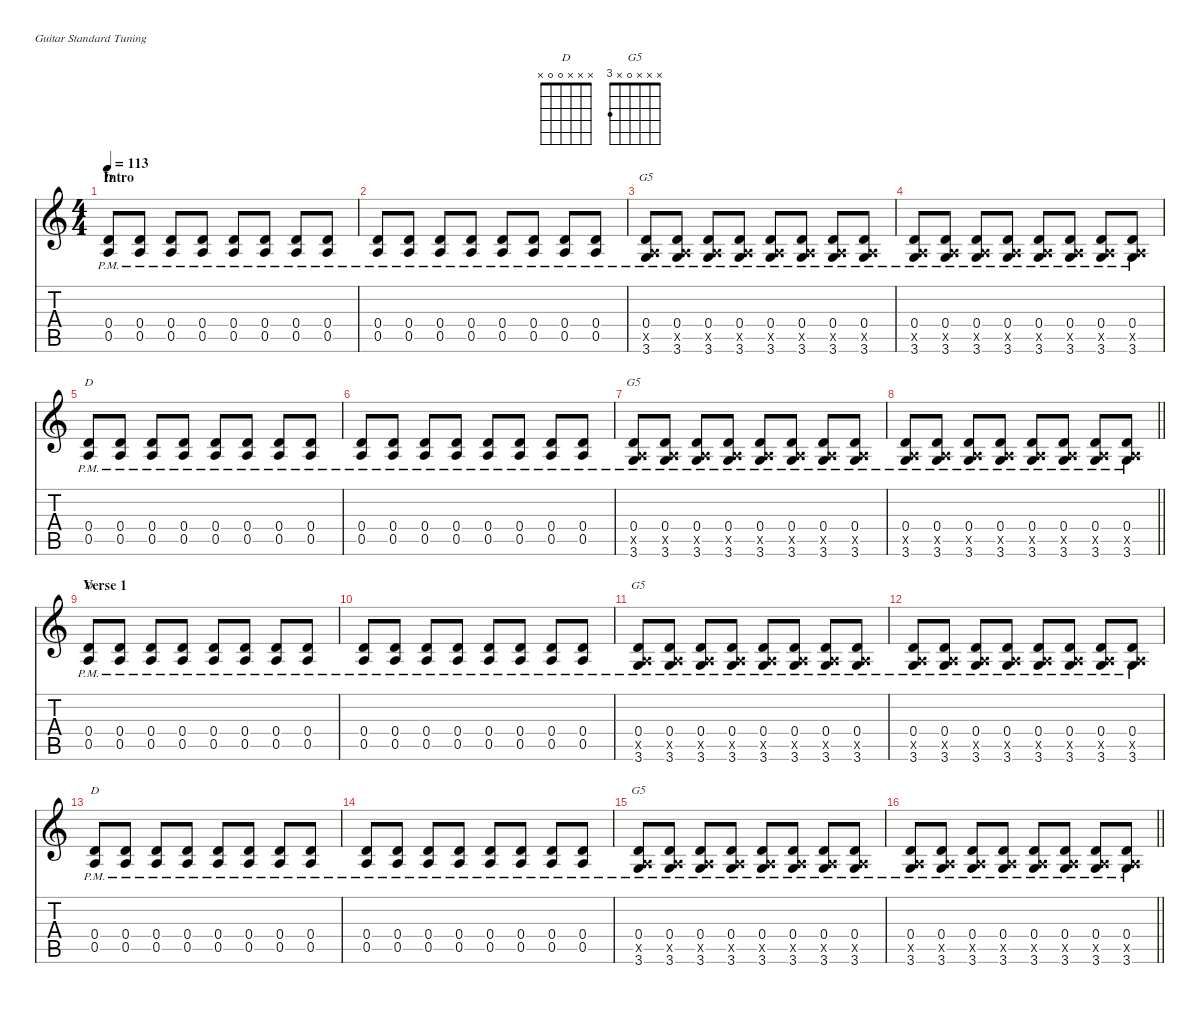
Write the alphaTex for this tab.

\defaultSystemsLayout 4
\hideDynamics
\bracketExtendMode nobrackets
\singleTrackTrackNamePolicy hidden
\multiTrackTrackNamePolicy hidden
\firstSystemTrackNameMode fullname
\firstSystemTrackNameOrientation horizontal
\otherSystemsTrackNameOrientation horizontal
\track ("Guitar (rythm clean)" "el.guit.") {instrument electricguitarclean}
\staff {score tabs}
\tuning (E4 B3 G3 D3 A2 E2)
\chord ("D" x x x 0 0 x)
\chord ("G5" x x x 0 x 3)
\ts (4 4)
\section ("" "Intro")
\tempo 113
\clef g2
\ks c
(0.4{pm} 0.5{pm}).8{ch "D" dy mf instrument electricguitarclean beam Up} (0.4{pm} 0.5{pm}).8{dy mp beam Up} (0.4{pm} 0.5{pm}).8{beam Up} (0.4{pm} 0.5{pm}).8{beam Up} (0.4{pm} 0.5{pm}).8{beam Up} (0.4{pm} 0.5{pm}).8{beam Up} (0.4{pm} 0.5{pm}).8{beam Up} (0.4{pm} 0.5{pm}).8{beam Up} |
(0.4{pm} 0.5{pm}).8{dy mf beam Up} (0.4{pm} 0.5{pm}).8{dy mp beam Up} (0.4{pm} 0.5{pm}).8{beam Up} (0.4{pm} 0.5{pm}).8{beam Up} (0.4{pm} 0.5{pm}).8{beam Up} (0.4{pm} 0.5{pm}).8{beam Up} (0.4{pm} 0.5{pm}).8{beam Up} (0.4{pm} 0.5{pm}).8{beam Up} |
(0.4{pm} 0.5{x} 3.6{pm}).8{ch "G5" beam Up} (0.4{pm} 0.5{x} 3.6{pm}).8{beam Up} (0.4{pm} 0.5{x} 3.6{pm}).8{beam Up} (0.4{pm} 0.5{x} 3.6{pm}).8{beam Up} (0.4{pm} 0.5{x} 3.6{pm}).8{beam Up} (0.4{pm} 0.5{x} 3.6{pm}).8{beam Up} (0.4{pm} 0.5{x} 3.6{pm}).8{beam Up} (0.4{pm} 0.5{x} 3.6{pm}).8{beam Up} |
(0.4{pm} 0.5{x} 3.6{pm}).8{beam Up} (0.4{pm} 0.5{x} 3.6{pm}).8{beam Up} (0.4{pm} 0.5{x} 3.6{pm}).8{beam Up} (0.4{pm} 0.5{x} 3.6{pm}).8{beam Up} (0.4{pm} 0.5{x} 3.6{pm}).8{beam Up} (0.4{pm} 0.5{x} 3.6{pm}).8{beam Up} (0.4{pm} 0.5{x} 3.6{pm}).8{beam Up} (0.4{pm} 0.5{x} 3.6{pm}).8{beam Up} |
(0.4{pm} 0.5{pm}).8{ch "D" dy mf beam Up} (0.4{pm} 0.5{pm}).8{dy mp beam Up} (0.4{pm} 0.5{pm}).8{beam Up} (0.4{pm} 0.5{pm}).8{beam Up} (0.4{pm} 0.5{pm}).8{beam Up} (0.4{pm} 0.5{pm}).8{beam Up} (0.4{pm} 0.5{pm}).8{beam Up} (0.4{pm} 0.5{pm}).8{beam Up} |
(0.4{pm} 0.5{pm}).8{dy mf beam Up} (0.4{pm} 0.5{pm}).8{dy mp beam Up} (0.4{pm} 0.5{pm}).8{beam Up} (0.4{pm} 0.5{pm}).8{beam Up} (0.4{pm} 0.5{pm}).8{beam Up} (0.4{pm} 0.5{pm}).8{beam Up} (0.4{pm} 0.5{pm}).8{beam Up} (0.4{pm} 0.5{pm}).8{beam Up} |
(0.4{pm} 0.5{x} 3.6{pm}).8{ch "G5" beam Up} (0.4{pm} 0.5{x} 3.6{pm}).8{beam Up} (0.4{pm} 0.5{x} 3.6{pm}).8{beam Up} (0.4{pm} 0.5{x} 3.6{pm}).8{beam Up} (0.4{pm} 0.5{x} 3.6{pm}).8{beam Up} (0.4{pm} 0.5{x} 3.6{pm}).8{beam Up} (0.4{pm} 0.5{x} 3.6{pm}).8{beam Up} (0.4{pm} 0.5{x} 3.6{pm}).8{beam Up} |
\barLineRight lightlight
(0.4{pm} 0.5{x} 3.6{pm}).8{beam Up} (0.4{pm} 0.5{x} 3.6{pm}).8{beam Up} (0.4{pm} 0.5{x} 3.6{pm}).8{beam Up} (0.4{pm} 0.5{x} 3.6{pm}).8{beam Up} (0.4{pm} 0.5{x} 3.6{pm}).8{beam Up} (0.4{pm} 0.5{x} 3.6{pm}).8{beam Up} (0.4{pm} 0.5{x} 3.6{pm}).8{beam Up} (0.4{pm} 0.5{x} 3.6{pm}).8{beam Up} |
\section ("" "Verse 1")
(0.4{pm} 0.5{pm}).8{ch "D" dy mf beam Up} (0.4{pm} 0.5{pm}).8{dy mp beam Up} (0.4{pm} 0.5{pm}).8{beam Up} (0.4{pm} 0.5{pm}).8{beam Up} (0.4{pm} 0.5{pm}).8{beam Up} (0.4{pm} 0.5{pm}).8{beam Up} (0.4{pm} 0.5{pm}).8{beam Up} (0.4{pm} 0.5{pm}).8{beam Up} |
(0.4{pm} 0.5{pm}).8{dy mf beam Up} (0.4{pm} 0.5{pm}).8{dy mp beam Up} (0.4{pm} 0.5{pm}).8{beam Up} (0.4{pm} 0.5{pm}).8{beam Up} (0.4{pm} 0.5{pm}).8{beam Up} (0.4{pm} 0.5{pm}).8{beam Up} (0.4{pm} 0.5{pm}).8{beam Up} (0.4{pm} 0.5{pm}).8{beam Up} |
(0.4{pm} 0.5{x} 3.6{pm}).8{ch "G5" beam Up} (0.4{pm} 0.5{x} 3.6{pm}).8{beam Up} (0.4{pm} 0.5{x} 3.6{pm}).8{beam Up} (0.4{pm} 0.5{x} 3.6{pm}).8{beam Up} (0.4{pm} 0.5{x} 3.6{pm}).8{beam Up} (0.4{pm} 0.5{x} 3.6{pm}).8{beam Up} (0.4{pm} 0.5{x} 3.6{pm}).8{beam Up} (0.4{pm} 0.5{x} 3.6{pm}).8{beam Up} |
(0.4{pm} 0.5{x} 3.6{pm}).8{beam Up} (0.4{pm} 0.5{x} 3.6{pm}).8{beam Up} (0.4{pm} 0.5{x} 3.6{pm}).8{beam Up} (0.4{pm} 0.5{x} 3.6{pm}).8{beam Up} (0.4{pm} 0.5{x} 3.6{pm}).8{beam Up} (0.4{pm} 0.5{x} 3.6{pm}).8{beam Up} (0.4{pm} 0.5{x} 3.6{pm}).8{beam Up} (0.4{pm} 0.5{x} 3.6{pm}).8{beam Up} |
(0.4{pm} 0.5{pm}).8{ch "D" dy mf beam Up} (0.4{pm} 0.5{pm}).8{dy mp beam Up} (0.4{pm} 0.5{pm}).8{beam Up} (0.4{pm} 0.5{pm}).8{beam Up} (0.4{pm} 0.5{pm}).8{beam Up} (0.4{pm} 0.5{pm}).8{beam Up} (0.4{pm} 0.5{pm}).8{beam Up} (0.4{pm} 0.5{pm}).8{beam Up} |
(0.4{pm} 0.5{pm}).8{dy mf beam Up} (0.4{pm} 0.5{pm}).8{dy mp beam Up} (0.4{pm} 0.5{pm}).8{beam Up} (0.4{pm} 0.5{pm}).8{beam Up} (0.4{pm} 0.5{pm}).8{beam Up} (0.4{pm} 0.5{pm}).8{beam Up} (0.4{pm} 0.5{pm}).8{beam Up} (0.4{pm} 0.5{pm}).8{beam Up} |
(0.4{pm} 0.5{x} 3.6{pm}).8{ch "G5" beam Up} (0.4{pm} 0.5{x} 3.6{pm}).8{beam Up} (0.4{pm} 0.5{x} 3.6{pm}).8{beam Up} (0.4{pm} 0.5{x} 3.6{pm}).8{beam Up} (0.4{pm} 0.5{x} 3.6{pm}).8{beam Up} (0.4{pm} 0.5{x} 3.6{pm}).8{beam Up} (0.4{pm} 0.5{x} 3.6{pm}).8{beam Up} (0.4{pm} 0.5{x} 3.6{pm}).8{beam Up} |
\barLineRight lightlight
(0.4{pm} 0.5{x} 3.6{pm}).8{beam Up} (0.4{pm} 0.5{x} 3.6{pm}).8{beam Up} (0.4{pm} 0.5{x} 3.6{pm}).8{beam Up} (0.4{pm} 0.5{x} 3.6{pm}).8{beam Up} (0.4{pm} 0.5{x} 3.6{pm}).8{beam Up} (0.4{pm} 0.5{x} 3.6{pm}).8{beam Up} (0.4{pm} 0.5{x} 3.6{pm}).8{beam Up} (0.4{pm} 0.5{x} 3.6{pm}).8{beam Up}
